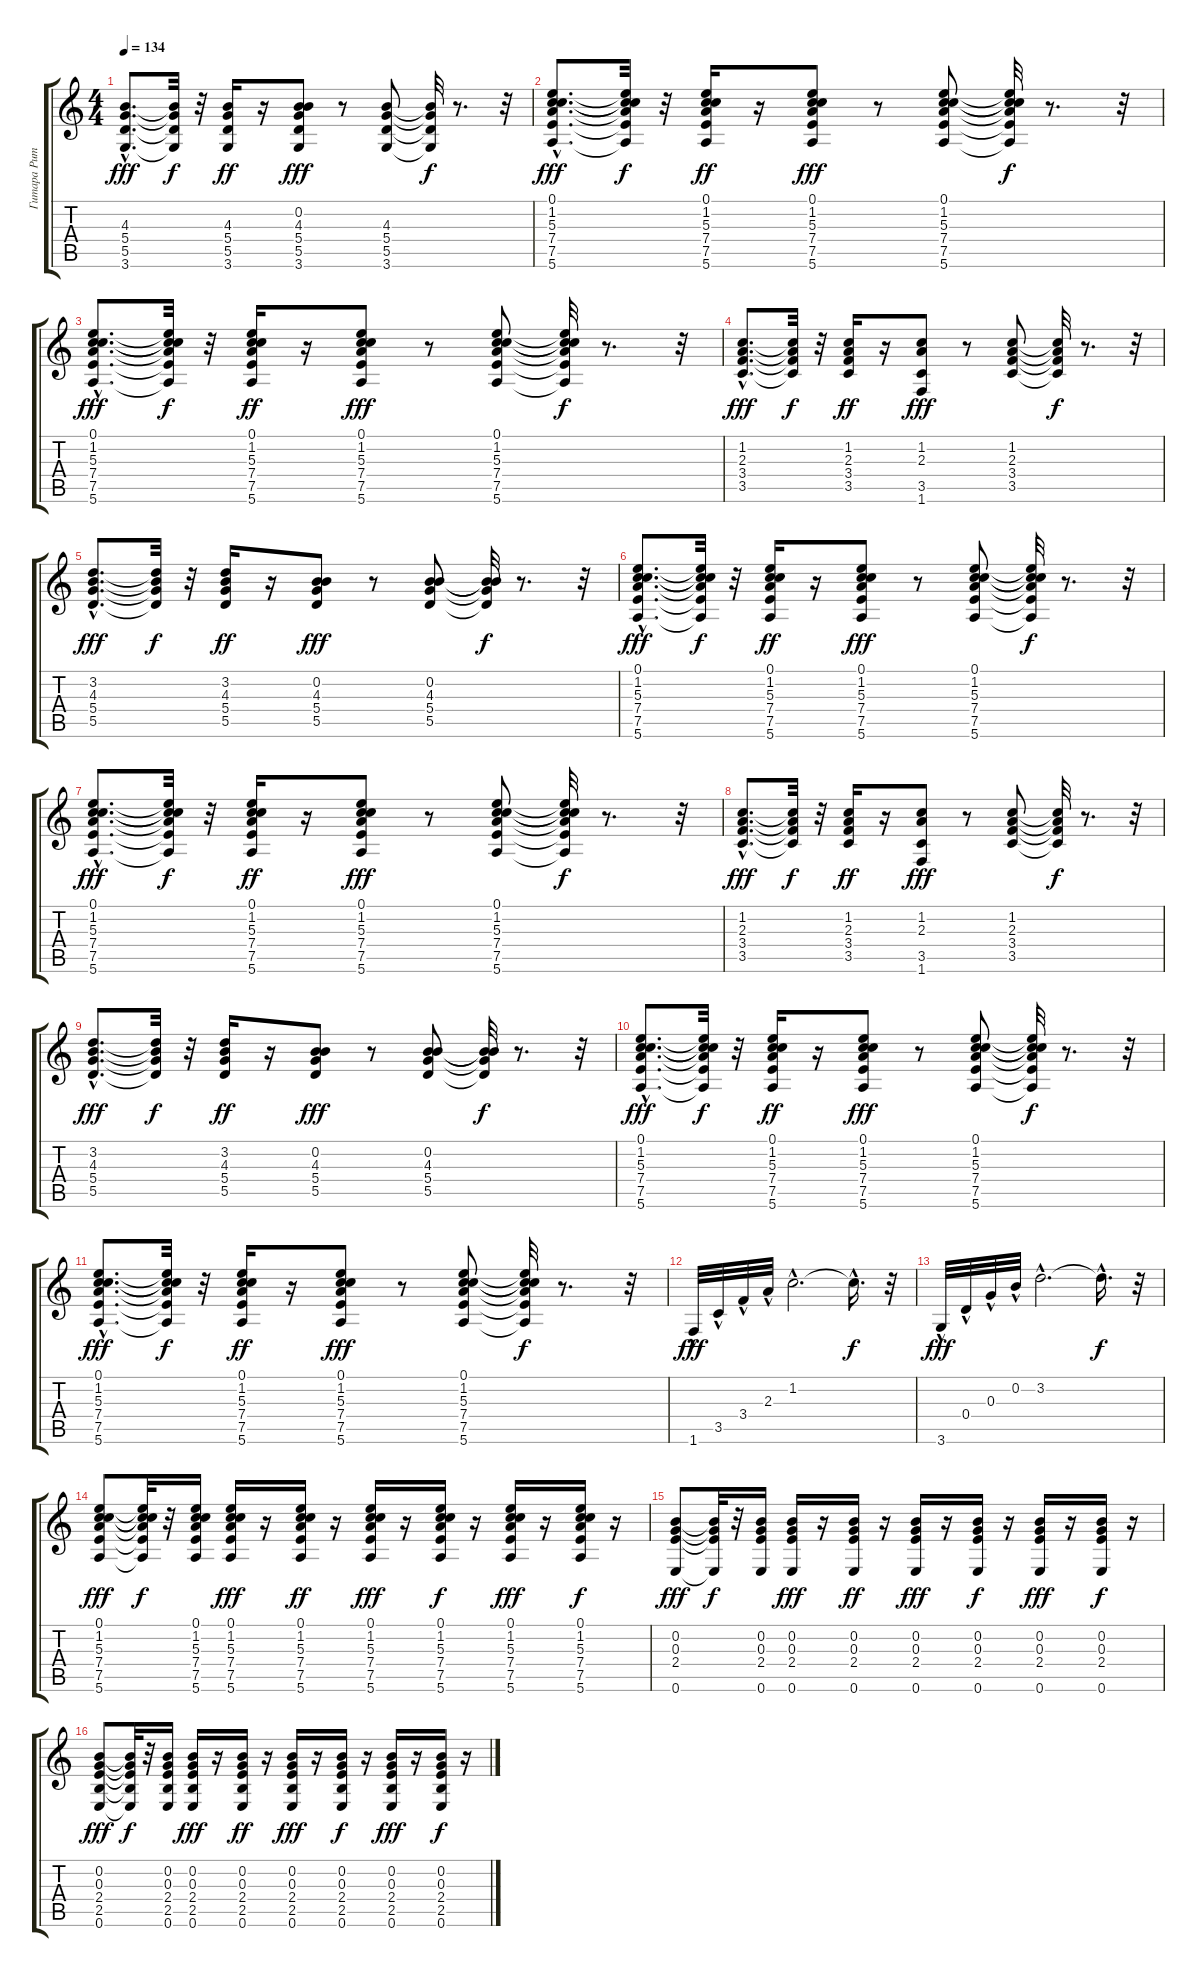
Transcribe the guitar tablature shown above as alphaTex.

\track ("Гитара Ритм" "Гитара Рит") {instrument electricguitarclean}
\staff {score tabs}
\tuning (E4 B3 G3 D3 A2 E2) {hide}
\ts (4 4)
\tempo 134
\clef g2
\ks c
(4.3{hac} 5.4{hac} 5.5{hac} 3.6{hac}).8{d dy fff} (4.3{t} 5.4{t} 5.5{t} 3.6{t}).32{dy f} r.32 (4.3 5.4 5.5 3.6).16{dy ff} r.16 (0.2 4.3 5.4 5.5 3.6).8{dy fff} r.8 (4.3 5.4 5.5 3.6).8 (4.3{t} 5.4{t} 5.5{t} 3.6{t}).32{dy f} r.8{d} r.32 |
(0.1{hac} 1.2{hac} 5.3{hac} 7.4{hac} 7.5{hac} 5.6{hac}).8{d dy fff} (0.1{t} 1.2{t} 5.3{t} 7.4{t} 7.5{t} 5.6{t}).32{dy f} r.32 (0.1 1.2 5.3 7.4 7.5 5.6).16{dy ff} r.16 (0.1 1.2 5.3 7.4 7.5 5.6).8{dy fff} r.8 (0.1 1.2 5.3 7.4 7.5 5.6).8 (0.1{t} 1.2{t} 5.3{t} 7.4{t} 7.5{t} 5.6{t}).32{dy f} r.8{d} r.32 |
(0.1{hac} 1.2{hac} 5.3{hac} 7.4{hac} 7.5{hac} 5.6{hac}).8{d dy fff} (0.1{t} 1.2{t} 5.3{t} 7.4{t} 7.5{t} 5.6{t}).32{dy f} r.32 (0.1 1.2 5.3 7.4 7.5 5.6).16{dy ff} r.16 (0.1 1.2 5.3 7.4 7.5 5.6).8{dy fff} r.8 (0.1 1.2 5.3 7.4 7.5 5.6).8 (0.1{t} 1.2{t} 5.3{t} 7.4{t} 7.5{t} 5.6{t}).32{dy f} r.8{d} r.32 |
(1.2{hac} 2.3{hac} 3.4{hac} 3.5{hac}).8{d dy fff} (1.2{t} 2.3{t} 3.4{t} 3.5{t}).32{dy f} r.32 (1.2 2.3 3.4 3.5).16{dy ff} r.16 (1.2 2.3 3.5 1.6).8{dy fff} r.8 (1.2 2.3 3.4 3.5).8 (1.2{t} 2.3{t} 3.4{t} 3.5{t}).32{dy f} r.8{d} r.32 |
(3.2{hac} 4.3{hac} 5.4{hac} 5.5{hac}).8{d dy fff} (3.2{t} 4.3{t} 5.4{t} 5.5{t}).32{dy f} r.32 (3.2 4.3 5.4 5.5).16{dy ff} r.16 (0.2 4.3 5.4 5.5).8{dy fff} r.8 (0.2 4.3 5.4 5.5).8 (0.2{t} 4.3{t} 5.4{t} 5.5{t}).32{dy f} r.8{d} r.32 |
(0.1{hac} 1.2{hac} 5.3{hac} 7.4{hac} 7.5{hac} 5.6{hac}).8{d dy fff} (0.1{t} 1.2{t} 5.3{t} 7.4{t} 7.5{t} 5.6{t}).32{dy f} r.32 (0.1 1.2 5.3 7.4 7.5 5.6).16{dy ff} r.16 (0.1 1.2 5.3 7.4 7.5 5.6).8{dy fff} r.8 (0.1 1.2 5.3 7.4 7.5 5.6).8 (0.1{t} 1.2{t} 5.3{t} 7.4{t} 7.5{t} 5.6{t}).32{dy f} r.8{d} r.32 |
(0.1{hac} 1.2{hac} 5.3{hac} 7.4{hac} 7.5{hac} 5.6{hac}).8{d dy fff} (0.1{t} 1.2{t} 5.3{t} 7.4{t} 7.5{t} 5.6{t}).32{dy f} r.32 (0.1 1.2 5.3 7.4 7.5 5.6).16{dy ff} r.16 (0.1 1.2 5.3 7.4 7.5 5.6).8{dy fff} r.8 (0.1 1.2 5.3 7.4 7.5 5.6).8 (0.1{t} 1.2{t} 5.3{t} 7.4{t} 7.5{t} 5.6{t}).32{dy f} r.8{d} r.32 |
(1.2{hac} 2.3{hac} 3.4{hac} 3.5{hac}).8{d dy fff} (1.2{t} 2.3{t} 3.4{t} 3.5{t}).32{dy f} r.32 (1.2 2.3 3.4 3.5).16{dy ff} r.16 (1.2 2.3 3.5 1.6).8{dy fff} r.8 (1.2 2.3 3.4 3.5).8 (1.2{t} 2.3{t} 3.4{t} 3.5{t}).32{dy f} r.8{d} r.32 |
(3.2{hac} 4.3{hac} 5.4{hac} 5.5{hac}).8{d dy fff} (3.2{t} 4.3{t} 5.4{t} 5.5{t}).32{dy f} r.32 (3.2 4.3 5.4 5.5).16{dy ff} r.16 (0.2 4.3 5.4 5.5).8{dy fff} r.8 (0.2 4.3 5.4 5.5).8 (0.2{t} 4.3{t} 5.4{t} 5.5{t}).32{dy f} r.8{d} r.32 |
(0.1{hac} 1.2{hac} 5.3{hac} 7.4{hac} 7.5{hac} 5.6{hac}).8{d dy fff} (0.1{t} 1.2{t} 5.3{t} 7.4{t} 7.5{t} 5.6{t}).32{dy f} r.32 (0.1 1.2 5.3 7.4 7.5 5.6).16{dy ff} r.16 (0.1 1.2 5.3 7.4 7.5 5.6).8{dy fff} r.8 (0.1 1.2 5.3 7.4 7.5 5.6).8 (0.1{t} 1.2{t} 5.3{t} 7.4{t} 7.5{t} 5.6{t}).32{dy f} r.8{d} r.32 |
(0.1{hac} 1.2{hac} 5.3{hac} 7.4{hac} 7.5{hac} 5.6{hac}).8{d dy fff} (0.1{t} 1.2{t} 5.3{t} 7.4{t} 7.5{t} 5.6{t}).32{dy f} r.32 (0.1 1.2 5.3 7.4 7.5 5.6).16{dy ff} r.16 (0.1 1.2 5.3 7.4 7.5 5.6).8{dy fff} r.8 (0.1 1.2 5.3 7.4 7.5 5.6).8 (0.1{t} 1.2{t} 5.3{t} 7.4{t} 7.5{t} 5.6{t}).32{dy f} r.8{d} r.32 |
1.6{hac}.32{dy fff} 3.5{hac}.32 3.4{hac}.32 2.3{hac}.32 1.2{hac}.2{d} 1.2{hac t}.16{d dy f} r.32 |
3.6{hac}.32{dy fff} 0.4{hac}.32 0.3{hac}.32 0.2{hac}.32 3.2{hac}.2{d} 3.2{hac t}.16{d dy f} r.32 |
(0.1 1.2 5.3 7.4 7.5 5.6).8{dy fff} (0.1{t} 1.2{t} 5.3{t} 7.4{t} 7.5{t} 5.6{t}).32{dy f} r.32 (0.1 1.2 5.3 7.4 7.5 5.6).16 (0.1 1.2 5.3 7.4 7.5 5.6).16{dy fff} r.16 (0.1 1.2 5.3 7.4 7.5 5.6).16{dy ff} r.16 (0.1 1.2 5.3 7.4 7.5 5.6).16{dy fff} r.16 (0.1 1.2 5.3 7.4 7.5 5.6).16{dy f} r.16 (0.1 1.2 5.3 7.4 7.5 5.6).16{dy fff} r.16 (0.1 1.2 5.3 7.4 7.5 5.6).16{dy f} r.16 |
(0.2 0.3 2.4 0.6).8{dy fff} (0.2{t} 0.3{t} 2.4{t} 0.6{t}).32{dy f} r.32 (0.2 0.3 2.4 0.6).16 (0.2 0.3 2.4 0.6).16{dy fff} r.16 (0.2 0.3 2.4 0.6).16{dy ff} r.16 (0.2 0.3 2.4 0.6).16{dy fff} r.16 (0.2 0.3 2.4 0.6).16{dy f} r.16 (0.2 0.3 2.4 0.6).16{dy fff} r.16 (0.2 0.3 2.4 0.6).16{dy f} r.16 |
(0.2 0.3 2.4 2.5 0.6).8{dy fff} (0.2{t} 0.3{t} 2.4{t} 2.5{t} 0.6{t}).32{dy f} r.32 (0.2 0.3 2.4 2.5 0.6).16 (0.2 0.3 2.4 2.5 0.6).16{dy fff} r.16 (0.2 0.3 2.4 2.5 0.6).16{dy ff} r.16 (0.2 0.3 2.4 2.5 0.6).16{dy fff} r.16 (0.2 0.3 2.4 2.5 0.6).16{dy f} r.16 (0.2 0.3 2.4 2.5 0.6).16{dy fff} r.16 (0.2 0.3 2.4 2.5 0.6).16{dy f} r.16
